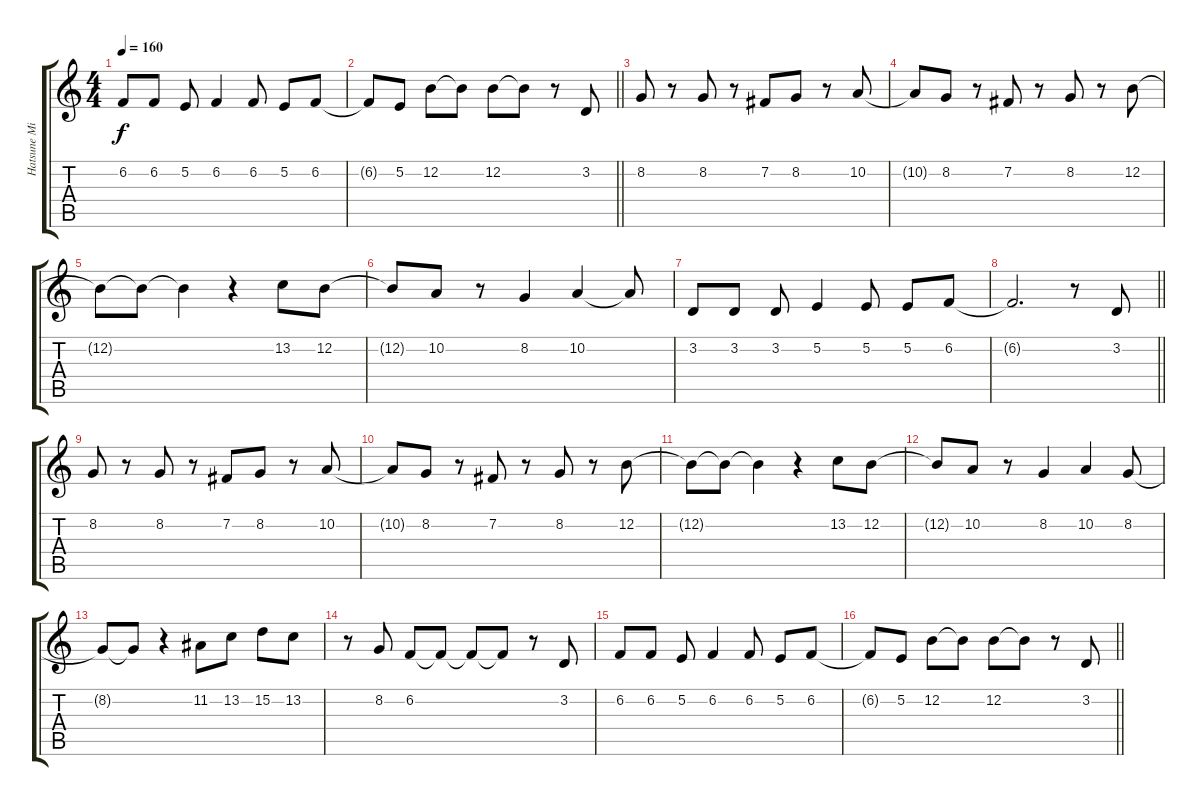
\track ("Hatsune Miku" "Hatsune Mi") {instrument lead1square}
\staff {score tabs}
\tuning (E4 B3 G3 D3 A2 E2) {hide}
\ts (4 4)
\tempo 160
\clef g2
\ks c
6.2.8{dy f} 6.2.8 5.2.8 6.2.4 6.2.8 5.2.8 6.2.8 |
\barLineRight lightlight
6.2{t}.8 5.2.8 12.2.8 12.2{t}.8 12.2.8 12.2{t}.8 r.8 3.2.8 |
8.2.8 r.8 8.2.8 r.8 7.2.8 8.2.8 r.8 10.2.8 |
10.2{t}.8 8.2.8 r.8 7.2.8 r.8 8.2.8 r.8 12.2.8 |
12.2{t}.8 12.2{t}.8 12.2{t}.4 r.4 13.2.8 12.2.8 |
12.2{t}.8 10.2.8 r.8 8.2.4 10.2.4 10.2{t}.8 |
3.2.8 3.2.8 3.2.8 5.2.4 5.2.8 5.2.8 6.2.8 |
\barLineRight lightlight
6.2{t}.2{d} r.8 3.2.8 |
8.2.8 r.8 8.2.8 r.8 7.2.8 8.2.8 r.8 10.2.8 |
10.2{t}.8 8.2.8 r.8 7.2.8 r.8 8.2.8 r.8 12.2.8 |
12.2{t}.8 12.2{t}.8 12.2{t}.4 r.4 13.2.8 12.2.8 |
12.2{t}.8 10.2.8 r.8 8.2.4 10.2.4 8.2.8 |
8.2{t}.8 8.2{t}.8 r.4 11.2.8 13.2.8 15.2.8 13.2.8 |
r.8 8.2.8 6.2.8 6.2{t}.8 6.2{t}.8 6.2{t}.8 r.8 3.2.8 |
6.2.8 6.2.8 5.2.8 6.2.4 6.2.8 5.2.8 6.2.8 |
\barLineRight lightlight
6.2{t}.8 5.2.8 12.2.8 12.2{t}.8 12.2.8 12.2{t}.8 r.8 3.2.8
